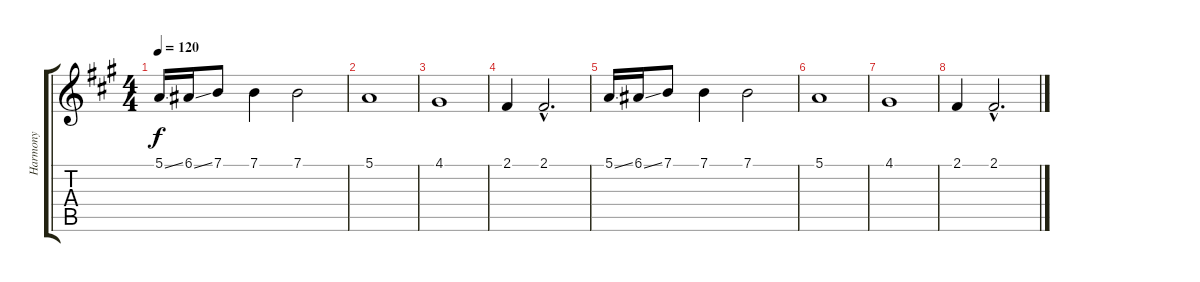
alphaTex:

\track ("Harmony" "Harmony") {instrument voiceoohs}
\staff {score tabs}
\tuning (E4 B3 G3 D3 A2 E2) {hide}
\ts (4 4)
\tempo 120
\clef g2
\ks f#minor
5.1{ss}.16{dy f} 6.1{ss}.16 7.1.8 7.1.4 7.1.2 |
5.1.1 |
4.1.1 |
2.1.4 2.1{hac}.2{d} |
5.1{ss}.16 6.1{ss}.16 7.1.8 7.1.4 7.1.2 |
5.1.1 |
4.1.1 |
2.1.4 2.1{hac}.2{d}
